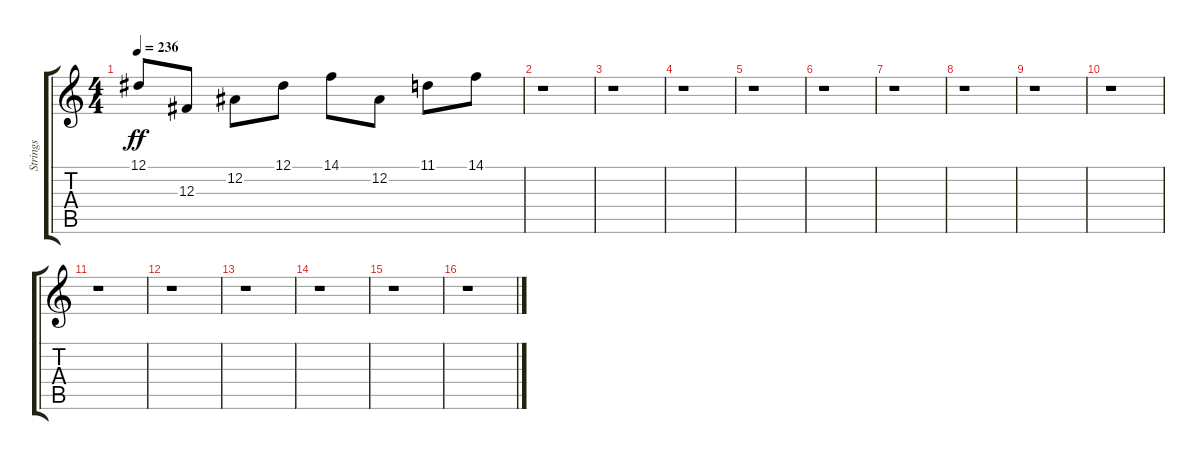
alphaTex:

\track ("Strings" "Strings") {instrument synthstrings1}
\staff {score tabs}
\tuning (Eb4 Bb3 Gb3 Db3 Ab2 Eb2) {hide}
\ts (4 4)
\tempo 236
\clef g2
\ks c
12.1.8{dy ff} 12.3.8 12.2.8 12.1.8 14.1.8 12.2.8 11.1.8 14.1.8 |
r.1 |
r.1 |
r.1 |
r.1 |
r.1 |
r.1 |
r.1 |
r.1 |
r.1 |
r.1 |
r.1 |
r.1 |
r.1 |
r.1 |
r.1
